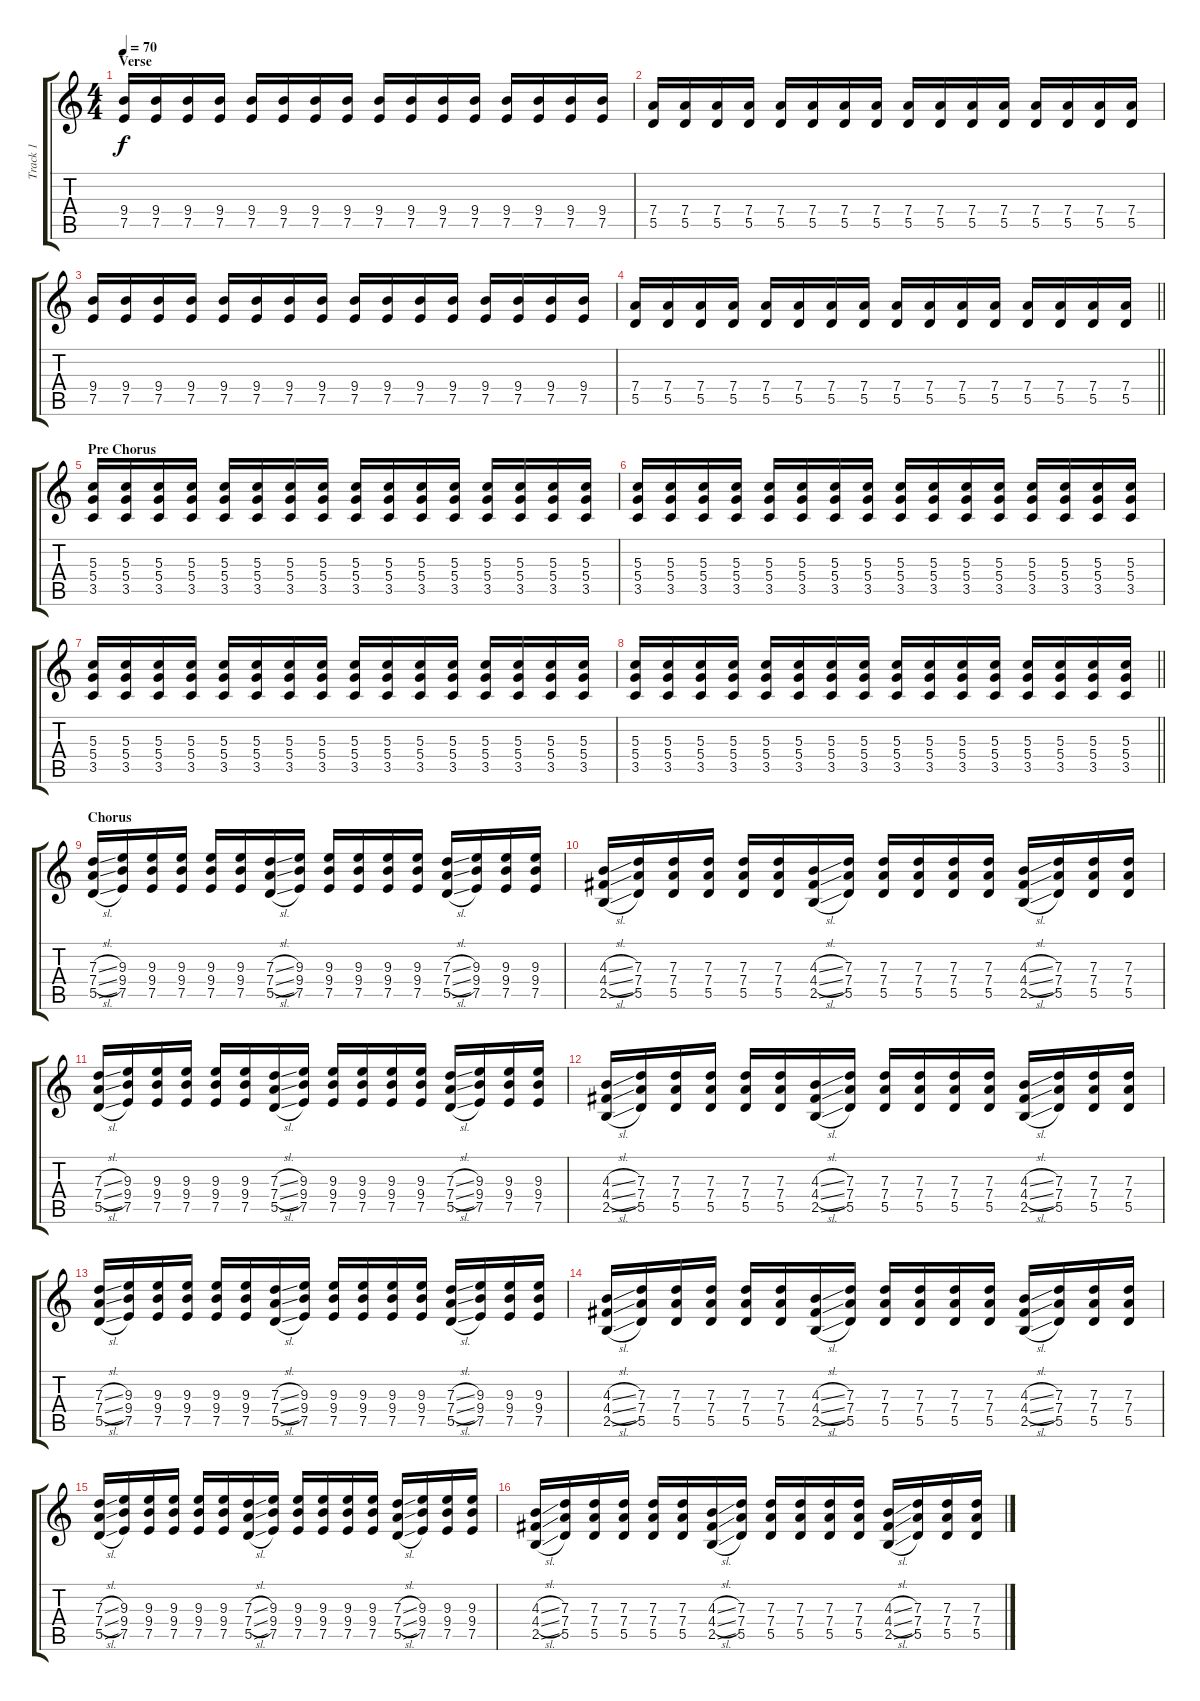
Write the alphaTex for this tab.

\track ("Track 1" "Track 1") {instrument electricguitarclean}
\staff {score tabs}
\tuning (E4 B3 G3 D3 A2 E2) {hide}
\ts (4 4)
\section ("" "Verse")
\tempo 70
\clef g2
\ks c
(9.4 7.5).16{dy f} (9.4 7.5).16 (9.4 7.5).16 (9.4 7.5).16 (9.4 7.5).16 (9.4 7.5).16 (9.4 7.5).16 (9.4 7.5).16 (9.4 7.5).16 (9.4 7.5).16 (9.4 7.5).16 (9.4 7.5).16 (9.4 7.5).16 (9.4 7.5).16 (9.4 7.5).16 (9.4 7.5).16 |
(7.4 5.5).16 (7.4 5.5).16 (7.4 5.5).16 (7.4 5.5).16 (7.4 5.5).16 (7.4 5.5).16 (7.4 5.5).16 (7.4 5.5).16 (7.4 5.5).16 (7.4 5.5).16 (7.4 5.5).16 (7.4 5.5).16 (7.4 5.5).16 (7.4 5.5).16 (7.4 5.5).16 (7.4 5.5).16 |
(9.4 7.5).16 (9.4 7.5).16 (9.4 7.5).16 (9.4 7.5).16 (9.4 7.5).16 (9.4 7.5).16 (9.4 7.5).16 (9.4 7.5).16 (9.4 7.5).16 (9.4 7.5).16 (9.4 7.5).16 (9.4 7.5).16 (9.4 7.5).16 (9.4 7.5).16 (9.4 7.5).16 (9.4 7.5).16 |
\barLineRight lightlight
(7.4 5.5).16 (7.4 5.5).16 (7.4 5.5).16 (7.4 5.5).16 (7.4 5.5).16 (7.4 5.5).16 (7.4 5.5).16 (7.4 5.5).16 (7.4 5.5).16 (7.4 5.5).16 (7.4 5.5).16 (7.4 5.5).16 (7.4 5.5).16 (7.4 5.5).16 (7.4 5.5).16 (7.4 5.5).16 |
\section ("" "Pre Chorus")
(5.3 5.4 3.5).16 (5.3 5.4 3.5).16 (5.3 5.4 3.5).16 (5.3 5.4 3.5).16 (5.3 5.4 3.5).16 (5.3 5.4 3.5).16 (5.3 5.4 3.5).16 (5.3 5.4 3.5).16 (5.3 5.4 3.5).16 (5.3 5.4 3.5).16 (5.3 5.4 3.5).16 (5.3 5.4 3.5).16 (5.3 5.4 3.5).16 (5.3 5.4 3.5).16 (5.3 5.4 3.5).16 (5.3 5.4 3.5).16 |
(5.3 5.4 3.5).16 (5.3 5.4 3.5).16 (5.3 5.4 3.5).16 (5.3 5.4 3.5).16 (5.3 5.4 3.5).16 (5.3 5.4 3.5).16 (5.3 5.4 3.5).16 (5.3 5.4 3.5).16 (5.3 5.4 3.5).16 (5.3 5.4 3.5).16 (5.3 5.4 3.5).16 (5.3 5.4 3.5).16 (5.3 5.4 3.5).16 (5.3 5.4 3.5).16 (5.3 5.4 3.5).16 (5.3 5.4 3.5).16 |
(5.3 5.4 3.5).16 (5.3 5.4 3.5).16 (5.3 5.4 3.5).16 (5.3 5.4 3.5).16 (5.3 5.4 3.5).16 (5.3 5.4 3.5).16 (5.3 5.4 3.5).16 (5.3 5.4 3.5).16 (5.3 5.4 3.5).16 (5.3 5.4 3.5).16 (5.3 5.4 3.5).16 (5.3 5.4 3.5).16 (5.3 5.4 3.5).16 (5.3 5.4 3.5).16 (5.3 5.4 3.5).16 (5.3 5.4 3.5).16 |
\barLineRight lightlight
(5.3 5.4 3.5).16 (5.3 5.4 3.5).16 (5.3 5.4 3.5).16 (5.3 5.4 3.5).16 (5.3 5.4 3.5).16 (5.3 5.4 3.5).16 (5.3 5.4 3.5).16 (5.3 5.4 3.5).16 (5.3 5.4 3.5).16 (5.3 5.4 3.5).16 (5.3 5.4 3.5).16 (5.3 5.4 3.5).16 (5.3 5.4 3.5).16 (5.3 5.4 3.5).16 (5.3 5.4 3.5).16 (5.3 5.4 3.5).16 |
\section ("" "Chorus")
(7.3{sl} 7.4{sl} 5.5{sl}).16{balance 11 instrument overdrivenguitar} (9.3 9.4 7.5).16 (9.3 9.4 7.5).16 (9.3 9.4 7.5).16 (9.3 9.4 7.5).16 (9.3 9.4 7.5).16 (7.3{sl} 7.4{sl} 5.5{sl}).16 (9.3 9.4 7.5).16 (9.3 9.4 7.5).16 (9.3 9.4 7.5).16 (9.3 9.4 7.5).16 (9.3 9.4 7.5).16 (7.3{sl} 7.4{sl} 5.5{sl}).16 (9.3 9.4 7.5).16 (9.3 9.4 7.5).16 (9.3 9.4 7.5).16 |
(4.3{sl} 4.4{sl} 2.5{sl}).16 (7.3 7.4 5.5).16 (7.3 7.4 5.5).16 (7.3 7.4 5.5).16 (7.3 7.4 5.5).16 (7.3 7.4 5.5).16 (4.3{sl} 4.4{sl} 2.5{sl}).16 (7.3 7.4 5.5).16 (7.3 7.4 5.5).16 (7.3 7.4 5.5).16 (7.3 7.4 5.5).16 (7.3 7.4 5.5).16 (4.3{sl} 4.4{sl} 2.5{sl}).16 (7.3 7.4 5.5).16 (7.3 7.4 5.5).16 (7.3 7.4 5.5).16 |
(7.3{sl} 7.4{sl} 5.5{sl}).16 (9.3 9.4 7.5).16 (9.3 9.4 7.5).16 (9.3 9.4 7.5).16 (9.3 9.4 7.5).16 (9.3 9.4 7.5).16 (7.3{sl} 7.4{sl} 5.5{sl}).16 (9.3 9.4 7.5).16 (9.3 9.4 7.5).16 (9.3 9.4 7.5).16 (9.3 9.4 7.5).16 (9.3 9.4 7.5).16 (7.3{sl} 7.4{sl} 5.5{sl}).16 (9.3 9.4 7.5).16 (9.3 9.4 7.5).16 (9.3 9.4 7.5).16 |
(4.3{sl} 4.4{sl} 2.5{sl}).16 (7.3 7.4 5.5).16 (7.3 7.4 5.5).16 (7.3 7.4 5.5).16 (7.3 7.4 5.5).16 (7.3 7.4 5.5).16 (4.3{sl} 4.4{sl} 2.5{sl}).16 (7.3 7.4 5.5).16 (7.3 7.4 5.5).16 (7.3 7.4 5.5).16 (7.3 7.4 5.5).16 (7.3 7.4 5.5).16 (4.3{sl} 4.4{sl} 2.5{sl}).16 (7.3 7.4 5.5).16 (7.3 7.4 5.5).16 (7.3 7.4 5.5).16 |
(7.3{sl} 7.4{sl} 5.5{sl}).16 (9.3 9.4 7.5).16 (9.3 9.4 7.5).16 (9.3 9.4 7.5).16 (9.3 9.4 7.5).16 (9.3 9.4 7.5).16 (7.3{sl} 7.4{sl} 5.5{sl}).16 (9.3 9.4 7.5).16 (9.3 9.4 7.5).16 (9.3 9.4 7.5).16 (9.3 9.4 7.5).16 (9.3 9.4 7.5).16 (7.3{sl} 7.4{sl} 5.5{sl}).16 (9.3 9.4 7.5).16 (9.3 9.4 7.5).16 (9.3 9.4 7.5).16 |
(4.3{sl} 4.4{sl} 2.5{sl}).16 (7.3 7.4 5.5).16 (7.3 7.4 5.5).16 (7.3 7.4 5.5).16 (7.3 7.4 5.5).16 (7.3 7.4 5.5).16 (4.3{sl} 4.4{sl} 2.5{sl}).16 (7.3 7.4 5.5).16 (7.3 7.4 5.5).16 (7.3 7.4 5.5).16 (7.3 7.4 5.5).16 (7.3 7.4 5.5).16 (4.3{sl} 4.4{sl} 2.5{sl}).16 (7.3 7.4 5.5).16 (7.3 7.4 5.5).16 (7.3 7.4 5.5).16 |
(7.3{sl} 7.4{sl} 5.5{sl}).16 (9.3 9.4 7.5).16 (9.3 9.4 7.5).16 (9.3 9.4 7.5).16 (9.3 9.4 7.5).16 (9.3 9.4 7.5).16 (7.3{sl} 7.4{sl} 5.5{sl}).16 (9.3 9.4 7.5).16 (9.3 9.4 7.5).16 (9.3 9.4 7.5).16 (9.3 9.4 7.5).16 (9.3 9.4 7.5).16 (7.3{sl} 7.4{sl} 5.5{sl}).16 (9.3 9.4 7.5).16 (9.3 9.4 7.5).16 (9.3 9.4 7.5).16 |
(4.3{sl} 4.4{sl} 2.5{sl}).16 (7.3 7.4 5.5).16 (7.3 7.4 5.5).16 (7.3 7.4 5.5).16 (7.3 7.4 5.5).16 (7.3 7.4 5.5).16 (4.3{sl} 4.4{sl} 2.5{sl}).16 (7.3 7.4 5.5).16 (7.3 7.4 5.5).16 (7.3 7.4 5.5).16 (7.3 7.4 5.5).16 (7.3 7.4 5.5).16 (4.3{sl} 4.4{sl} 2.5{sl}).16 (7.3 7.4 5.5).16 (7.3 7.4 5.5).16 (7.3 7.4 5.5).16
